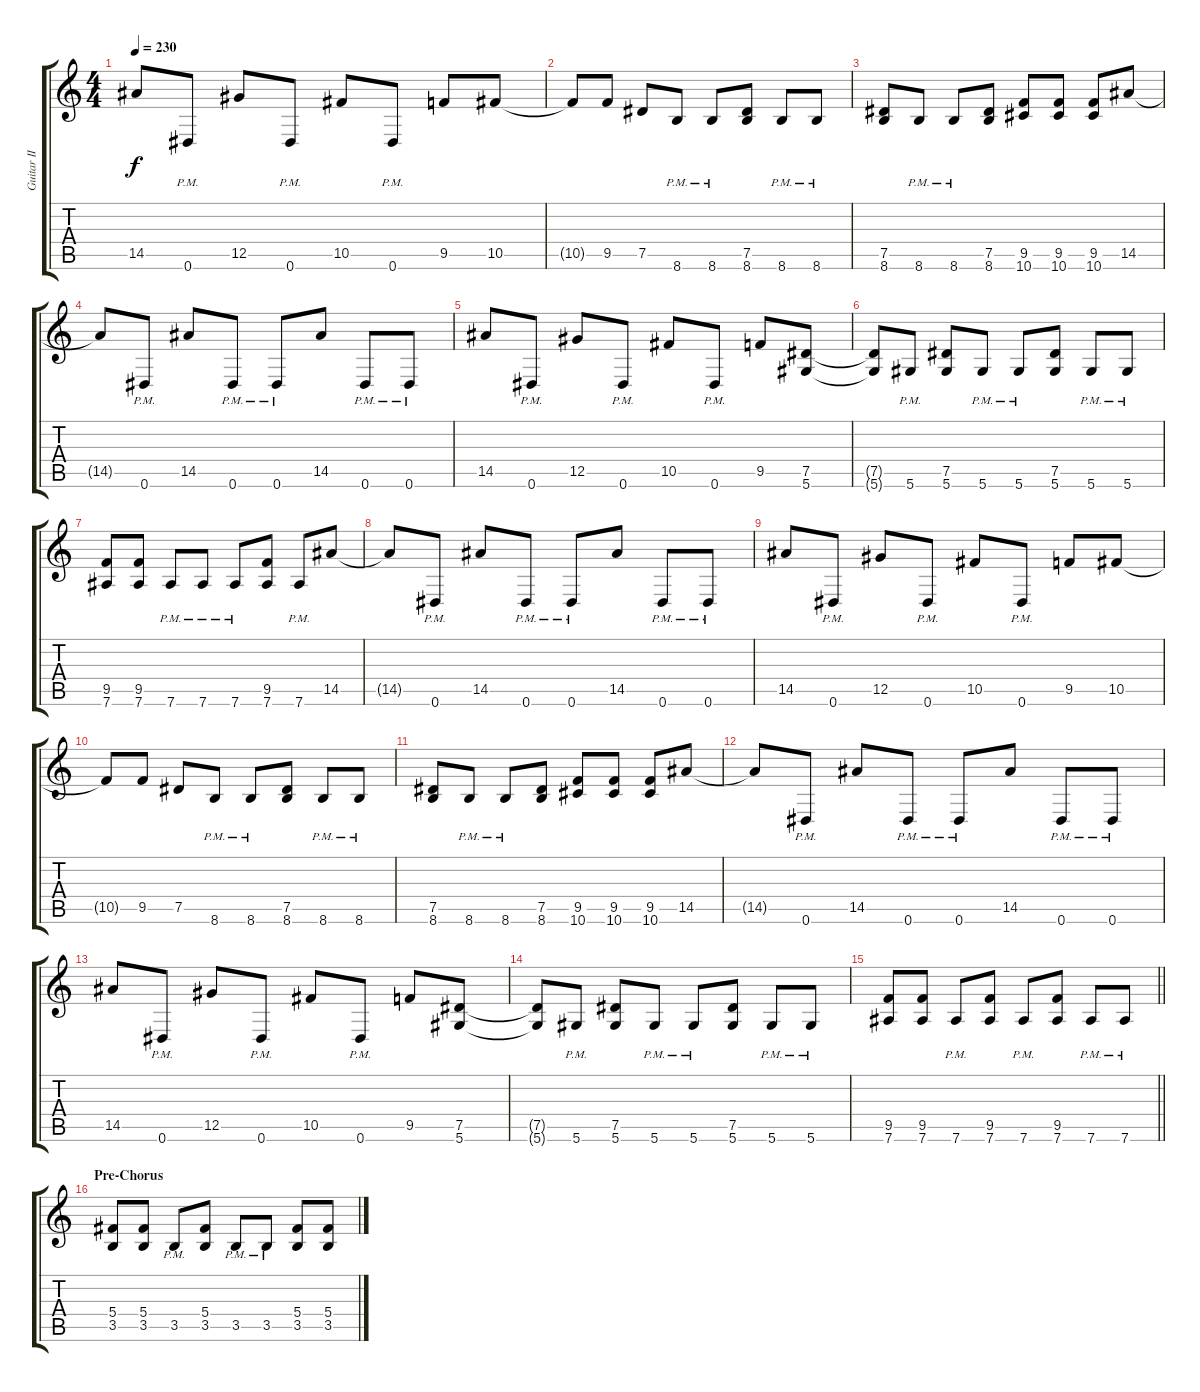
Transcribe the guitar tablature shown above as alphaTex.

\track ("Guitar II" "Guitar II") {instrument overdrivenguitar}
\staff {score tabs}
\tuning (Eb4 Bb3 Gb3 Db3 Ab2 Eb2) {hide}
\ts (4 4)
\tempo 230
\clef g2
\ks c
14.5.8{dy f} 0.6{pm}.8 12.5.8 0.6{pm}.8 10.5.8 0.6{pm}.8 9.5.8 10.5.8 |
10.5{t}.8 9.5.8 7.5.8 8.6{pm}.8 8.6{pm}.8 (7.5 8.6).8 8.6{pm}.8 8.6{pm}.8 |
(7.5 8.6).8 8.6{pm}.8 8.6{pm}.8 (7.5 8.6).8 (9.5 10.6).8 (9.5 10.6).8 (9.5 10.6).8 14.5.8 |
14.5{t}.8 0.6{pm}.8 14.5.8 0.6{pm}.8 0.6{pm}.8 14.5.8 0.6{pm}.8 0.6{pm}.8 |
14.5.8 0.6{pm}.8 12.5.8 0.6{pm}.8 10.5.8 0.6{pm}.8 9.5.8 (7.5 5.6).8 |
(7.5{t} 5.6{t}).8 5.6{pm}.8 (7.5 5.6).8 5.6{pm}.8 5.6{pm}.8 (7.5 5.6).8 5.6{pm}.8 5.6{pm}.8 |
(9.5 7.6).8 (9.5 7.6).8 7.6{pm}.8 7.6{pm}.8 7.6{pm}.8 (9.5 7.6).8 7.6{pm}.8 14.5.8 |
14.5{t}.8 0.6{pm}.8 14.5.8 0.6{pm}.8 0.6{pm}.8 14.5.8 0.6{pm}.8 0.6{pm}.8 |
14.5.8 0.6{pm}.8 12.5.8 0.6{pm}.8 10.5.8 0.6{pm}.8 9.5.8 10.5.8 |
10.5{t}.8 9.5.8 7.5.8 8.6{pm}.8 8.6{pm}.8 (7.5 8.6).8 8.6{pm}.8 8.6{pm}.8 |
(7.5 8.6).8 8.6{pm}.8 8.6{pm}.8 (7.5 8.6).8 (9.5 10.6).8 (9.5 10.6).8 (9.5 10.6).8 14.5.8 |
14.5{t}.8 0.6{pm}.8 14.5.8 0.6{pm}.8 0.6{pm}.8 14.5.8 0.6{pm}.8 0.6{pm}.8 |
14.5.8 0.6{pm}.8 12.5.8 0.6{pm}.8 10.5.8 0.6{pm}.8 9.5.8 (7.5 5.6).8 |
(7.5{t} 5.6{t}).8 5.6{pm}.8 (7.5 5.6).8 5.6{pm}.8 5.6{pm}.8 (7.5 5.6).8 5.6{pm}.8 5.6{pm}.8 |
\barLineRight lightlight
(9.5 7.6).8 (9.5 7.6).8 7.6{pm}.8 (9.5 7.6).8 7.6{pm}.8 (9.5 7.6).8 7.6{pm}.8 7.6{pm}.8 |
\section ("" "Pre-Chorus")
(5.4 3.5).8 (5.4 3.5).8 3.5{pm}.8 (5.4 3.5).8 3.5{pm}.8 3.5{pm}.8 (5.4 3.5).8 (5.4 3.5).8
